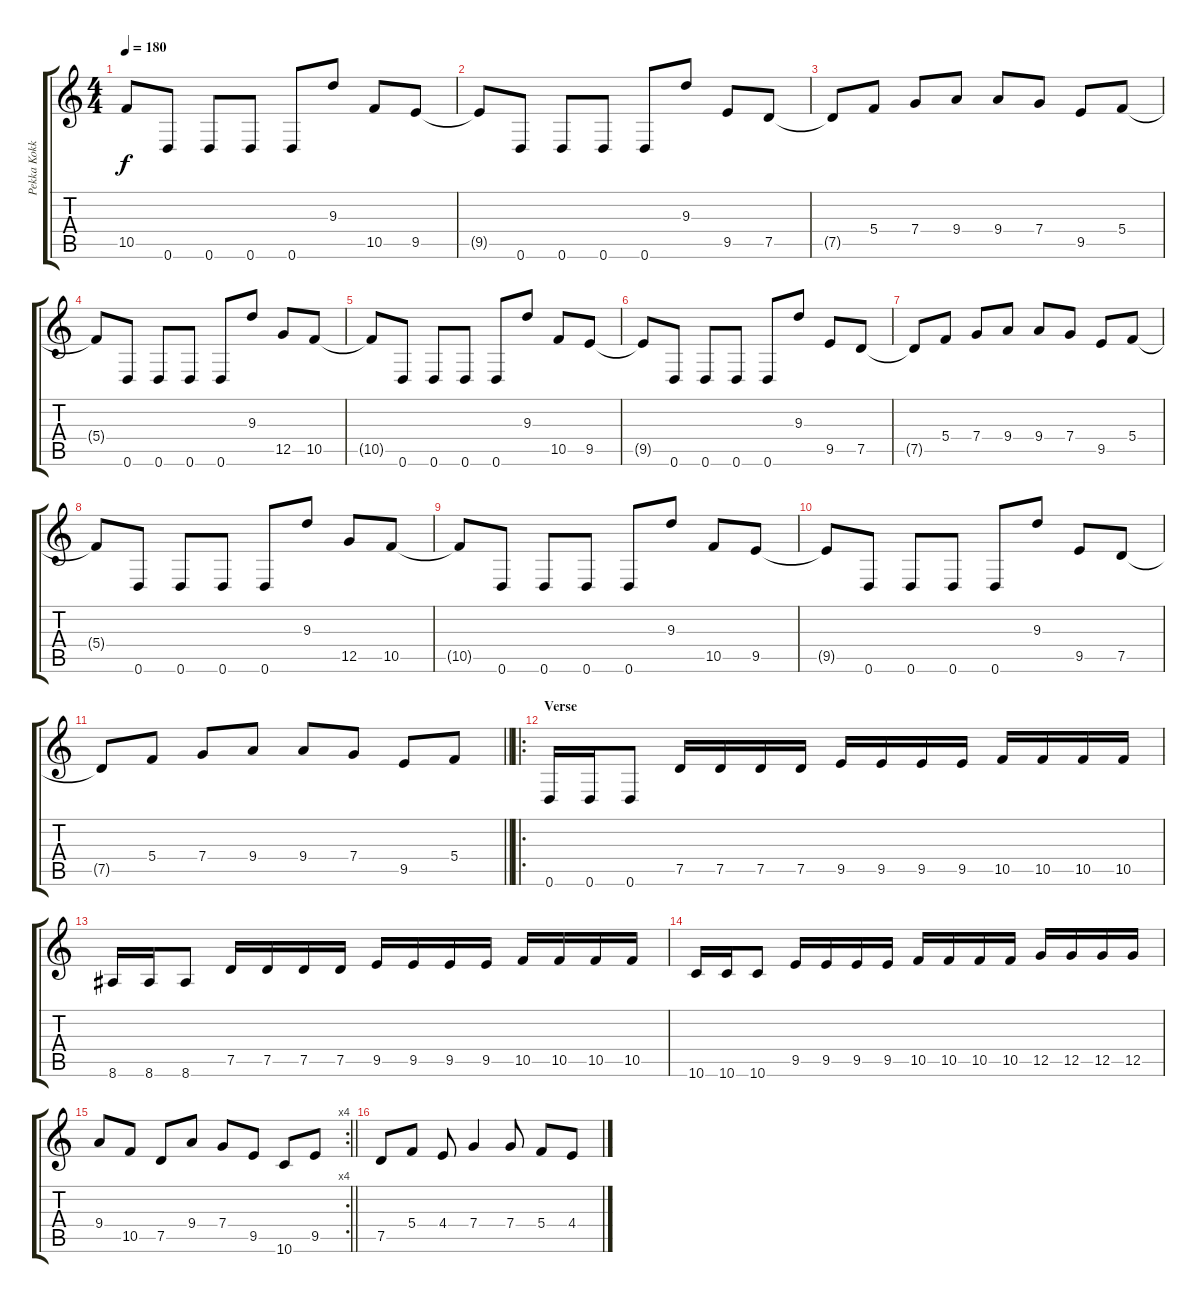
\track ("Pekka Kokko" "Pekka Kokk") {instrument overdrivenguitar}
\staff {score tabs}
\tuning (D4 A3 F3 C3 G2 D2) {hide}
\ts (4 4)
\tempo 180
\clef g2
\ks c
10.5{t}.8{dy f} 0.6.8 0.6.8 0.6.8 0.6.8 9.3.8 10.5.8 9.5.8 |
9.5{t}.8 0.6.8 0.6.8 0.6.8 0.6.8 9.3.8 9.5.8 7.5.8 |
7.5{t}.8 5.4.8 7.4.8 9.4.8 9.4.8 7.4.8 9.5.8 5.4.8 |
5.4{t}.8 0.6.8 0.6.8 0.6.8 0.6.8 9.3.8 12.5.8 10.5.8 |
10.5{t}.8 0.6.8 0.6.8 0.6.8 0.6.8 9.3.8 10.5.8 9.5.8 |
9.5{t}.8 0.6.8 0.6.8 0.6.8 0.6.8 9.3.8 9.5.8 7.5.8 |
7.5{t}.8 5.4.8 7.4.8 9.4.8 9.4.8 7.4.8 9.5.8 5.4.8 |
5.4{t}.8 0.6.8 0.6.8 0.6.8 0.6.8 9.3.8 12.5.8 10.5.8 |
10.5{t}.8 0.6.8 0.6.8 0.6.8 0.6.8 9.3.8 10.5.8 9.5.8 |
9.5{t}.8 0.6.8 0.6.8 0.6.8 0.6.8 9.3.8 9.5.8 7.5.8 |
\barLineRight lightlight
7.5{t}.8 5.4.8 7.4.8 9.4.8 9.4.8 7.4.8 9.5.8 5.4.8 |
\ro
\section ("" "Verse")
0.6.16 0.6.16 0.6.8 7.5.16 7.5.16 7.5.16 7.5.16 9.5.16 9.5.16 9.5.16 9.5.16 10.5.16 10.5.16 10.5.16 10.5.16 |
8.6.16 8.6.16 8.6.8 7.5.16 7.5.16 7.5.16 7.5.16 9.5.16 9.5.16 9.5.16 9.5.16 10.5.16 10.5.16 10.5.16 10.5.16 |
10.6.16 10.6.16 10.6.8 9.5.16 9.5.16 9.5.16 9.5.16 10.5.16 10.5.16 10.5.16 10.5.16 12.5.16 12.5.16 12.5.16 12.5.16 |
\rc 4
\barLineRight lightlight
9.4.8 10.5.8 7.5.8 9.4.8 7.4.8 9.5.8 10.6.8 9.5.8 |
7.5.8 5.4.8 4.4.8 7.4.4 7.4.8 5.4.8 4.4.8
